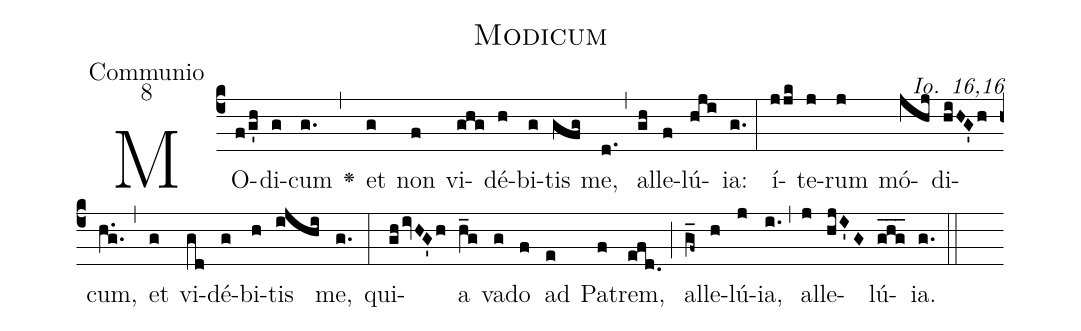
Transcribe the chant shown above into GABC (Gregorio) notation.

name:Modicum;
office-part:Communio;
mode:8;
commentary:Io. 16,16;
%%
(c4)MO(f/g'h)di(g)cum(g.) <v>\greheightstar</v>(,) et(g) non(f) vi(ghg)dé(h)bi(g)tis(gfg) me,(d.) (,) al(gh)le(f)lú(hji)ia:(g.) (:) í(jjk)te(j)rum(j) mó(jhj)di(hiHG'h)cum,(h.g.) (,) et(g) vi(gd)dé(g)bi(h)tis(ijhi) me,(g.) (:) qui(ghivHG'h)a(h_g) va(g)do(f) ad(e) Pa(f)trem,(efd.) (;) al(g_f~)le(h)lú(j)ia,(i.) (,) al(j)le(hjI'G)lú(g_h_g_)ia.(g.) (::)
